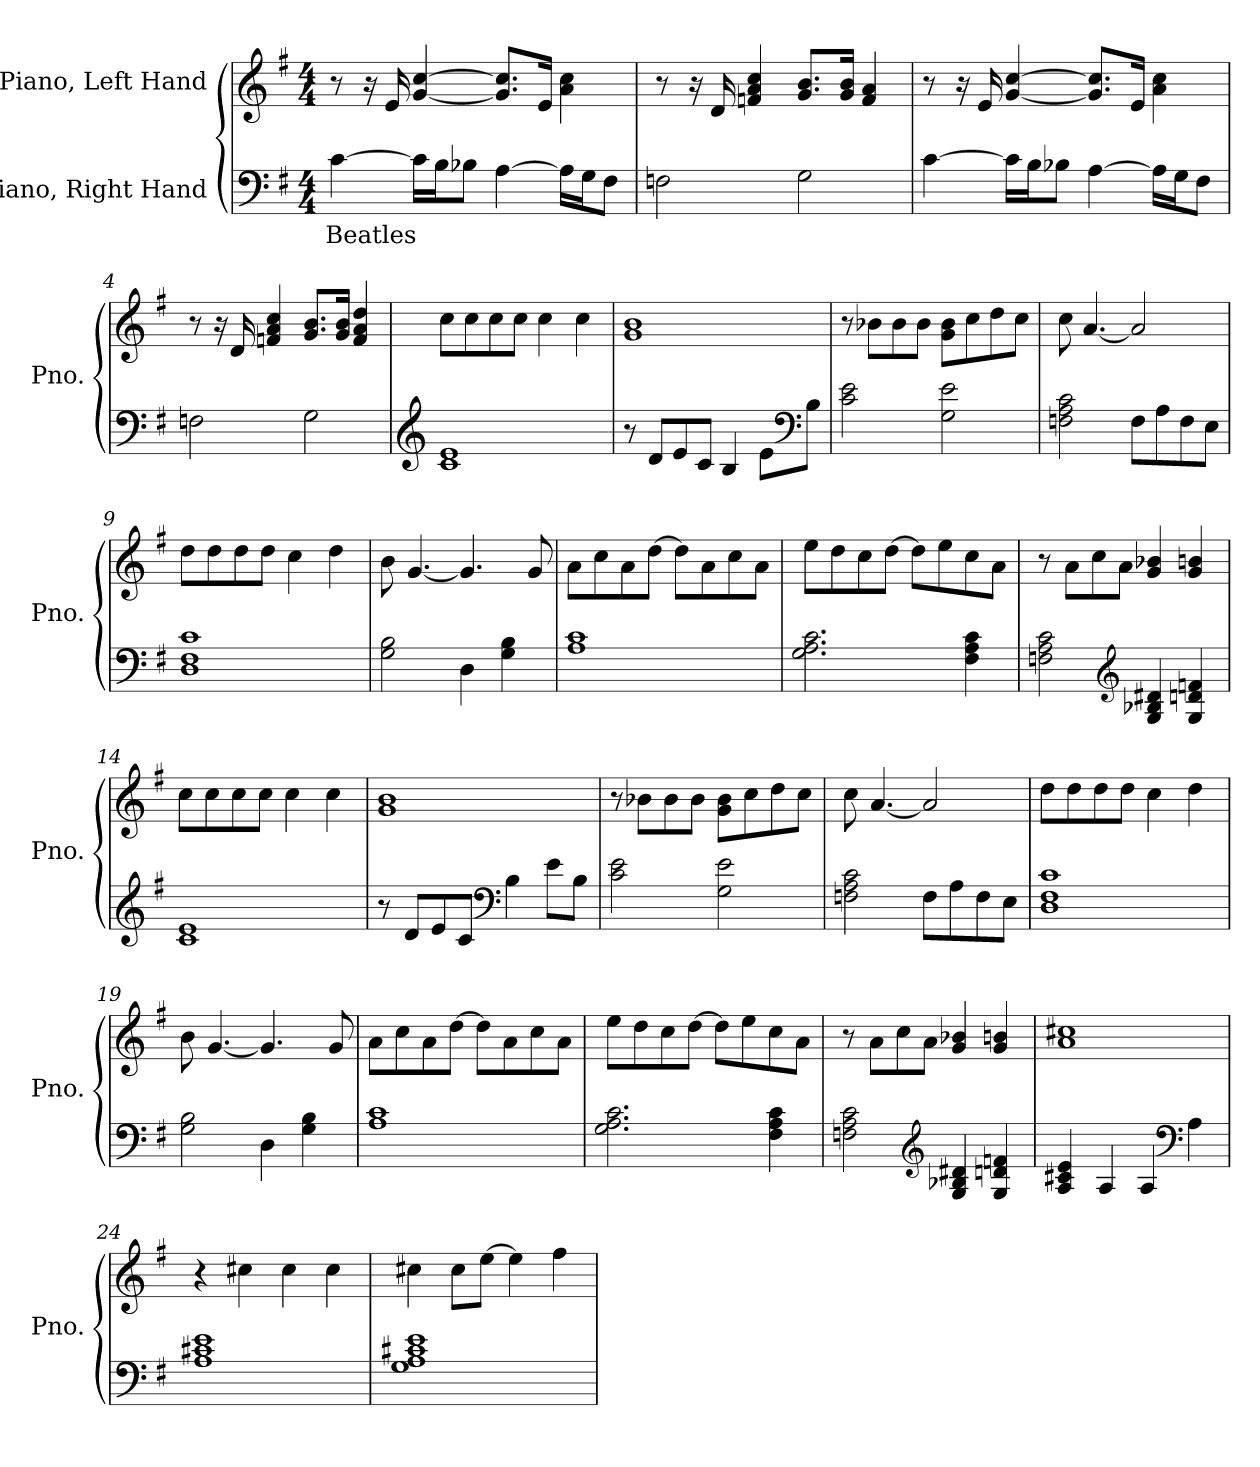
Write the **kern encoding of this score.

**kern	**text	**kern
*part2	*part2	*part1
*staff2	*staff2	*staff1
*I"Piano, Right Hand	*	*I"Piano, Left Hand
*I'Pno.	*	*I'Pno.
*clefF4	*	*clefG2
*k[f#]	*	*k[f#]
*M4/4	*	*M4/4
*MM90	*	*MM90
=1	=1	=1
!	!LO:LY:b	!
[4c\	Beatles	8r
.	.	16r
.	.	16e/
16c\LL]	.	[4g/ [4cc/
16B\J	.	.
8B-X\J	.	.
[4A\	.	8.g/] 8.cc/]L
.	.	16e/Jk
16A\LL]	.	4a\ 4cc\
16G\J	.	.
8F#\J	.	.
=2	=2	=2
2Fn\	.	8r
.	.	16r
.	.	16d/
.	.	4fn/ 4a/ 4cc/
2G\	.	8.g/ 8.b/L
.	.	16g/ 16b/Jk
.	.	4f/ 4a/
=3	=3	=3
[4c\	.	8r
.	.	16r
.	.	16e/
16c\LL]	.	[4g/ [4cc/
16B\J	.	.
8B-X\J	.	.
[4A\	.	8.g/] 8.cc/]L
.	.	16e/Jk
16A\LL]	.	4a\ 4cc\
16G\J	.	.
8F#\J	.	.
!!LO:LB:g=z
=4	=4	=4
2Fn\	.	8r
.	.	16r
.	.	16d/
.	.	4fn/ 4a/ 4cc/
2G\	.	8.g/ 8.b/L
.	.	16g/ 16b/Jk
.	.	4f/ 4a/ 4dd/
=5	=5	=5
*clefG2	*	*
1c 1e	.	8cc\L
.	.	8cc\
.	.	8cc\
.	.	8cc\J
.	.	4cc\
.	.	4cc\
=6	=6	=6
8r	.	1g 1b
8d/L	.	.
8e/	.	.
8c/J	.	.
4B/	.	.
8e\L	.	.
*clefF4	*	*
8B\J	.	.
=7	=7	=7
2c\ 2e\	.	8r
.	.	8b-X\L
.	.	8b-\
.	.	8b-\J
2G\ 2e\	.	8g\ 8b-\L
.	.	8cc\
.	.	8dd\
.	.	8cc\J
=8	=8	=8
2Fn\ 2A\ 2c\	.	8cc\
.	.	[4.a/
8F\L	.	2a/]
8A\	.	.
8F\	.	.
8E\J	.	.
!!LO:LB:g=z
=9	=9	=9
1D 1F# 1c	.	8dd\L
.	.	8dd\
.	.	8dd\
.	.	8dd\J
.	.	4cc\
.	.	4dd\
=10	=10	=10
2G\ 2B\	.	8b\
.	.	[4.g/
4D\	.	4.g/]
4G\ 4B\	.	.
.	.	8g/
=11	=11	=11
1A 1c	.	8a\L
.	.	8cc\
.	.	8a\
.	.	[8dd\J
.	.	8dd\L]
.	.	8a\
.	.	8cc\
.	.	8a\J
=12	=12	=12
2.G\ 2.A\ 2.c\	.	8ee\L
.	.	8dd\
.	.	8cc\
.	.	[8dd\J
.	.	8dd\L]
.	.	8ee\
4F#\ 4A\ 4c\	.	8cc\
.	.	8a\J
=13	=13	=13
2Fn\ 2A\ 2c\	.	8r
.	.	8a\L
.	.	8cc\
.	.	8a\J
*clefG2	*	*
4G/ 4B-X/ 4d#X/	.	4g/ 4b-X/
4G/ 4dn/ 4fn/	.	4g/ 4bn/
!!LO:LB:g=z
=14	=14	=14
1c 1e	.	8cc\L
.	.	8cc\
.	.	8cc\
.	.	8cc\J
.	.	4cc\
.	.	4cc\
=15	=15	=15
8r	.	1g 1b
8d/L	.	.
8e/	.	.
8c/J	.	.
*clefF4	*	*
4B\	.	.
8e\L	.	.
8B\J	.	.
=16	=16	=16
2c\ 2e\	.	8r
.	.	8b-X\L
.	.	8b-\
.	.	8b-\J
2G\ 2e\	.	8g\ 8b-\L
.	.	8cc\
.	.	8dd\
.	.	8cc\J
=17	=17	=17
2Fn\ 2A\ 2c\	.	8cc\
.	.	[4.a/
8F\L	.	2a/]
8A\	.	.
8F\	.	.
8E\J	.	.
=18	=18	=18
1D 1F# 1c	.	8dd\L
.	.	8dd\
.	.	8dd\
.	.	8dd\J
.	.	4cc\
.	.	4dd\
!!LO:LB:g=z
=19	=19	=19
2G\ 2B\	.	8b\
.	.	[4.g/
4D\	.	4.g/]
4G\ 4B\	.	.
.	.	8g/
=20	=20	=20
1A 1c	.	8a\L
.	.	8cc\
.	.	8a\
.	.	[8dd\J
.	.	8dd\L]
.	.	8a\
.	.	8cc\
.	.	8a\J
=21	=21	=21
2.G\ 2.A\ 2.c\	.	8ee\L
.	.	8dd\
.	.	8cc\
.	.	[8dd\J
.	.	8dd\L]
.	.	8ee\
4F#\ 4A\ 4c\	.	8cc\
.	.	8a\J
=22	=22	=22
2Fn\ 2A\ 2c\	.	8r
.	.	8a\L
.	.	8cc\
.	.	8a\J
*clefG2	*	*
4G/ 4B-X/ 4d#X/	.	4g/ 4b-X/
4G/ 4dn/ 4fn/	.	4g/ 4bn/
=23	=23	=23
4A/ 4c#X/ 4e/	.	1a 1cc#X
4A/	.	.
4A/	.	.
*clefF4	*	*
4A\	.	.
!!LO:LB:g=z
=24	=24	=24
1A 1c#X 1e	.	4r
.	.	4cc#X\
.	.	4cc#\
.	.	4cc#\
=25	=25	=25
1G 1A 1c#X 1e	.	4cc#X\
.	.	8cc#\L
.	.	[8ee\J
.	.	4ee\]
.	.	4ff#\
=	=	=
*-	*-	*-
